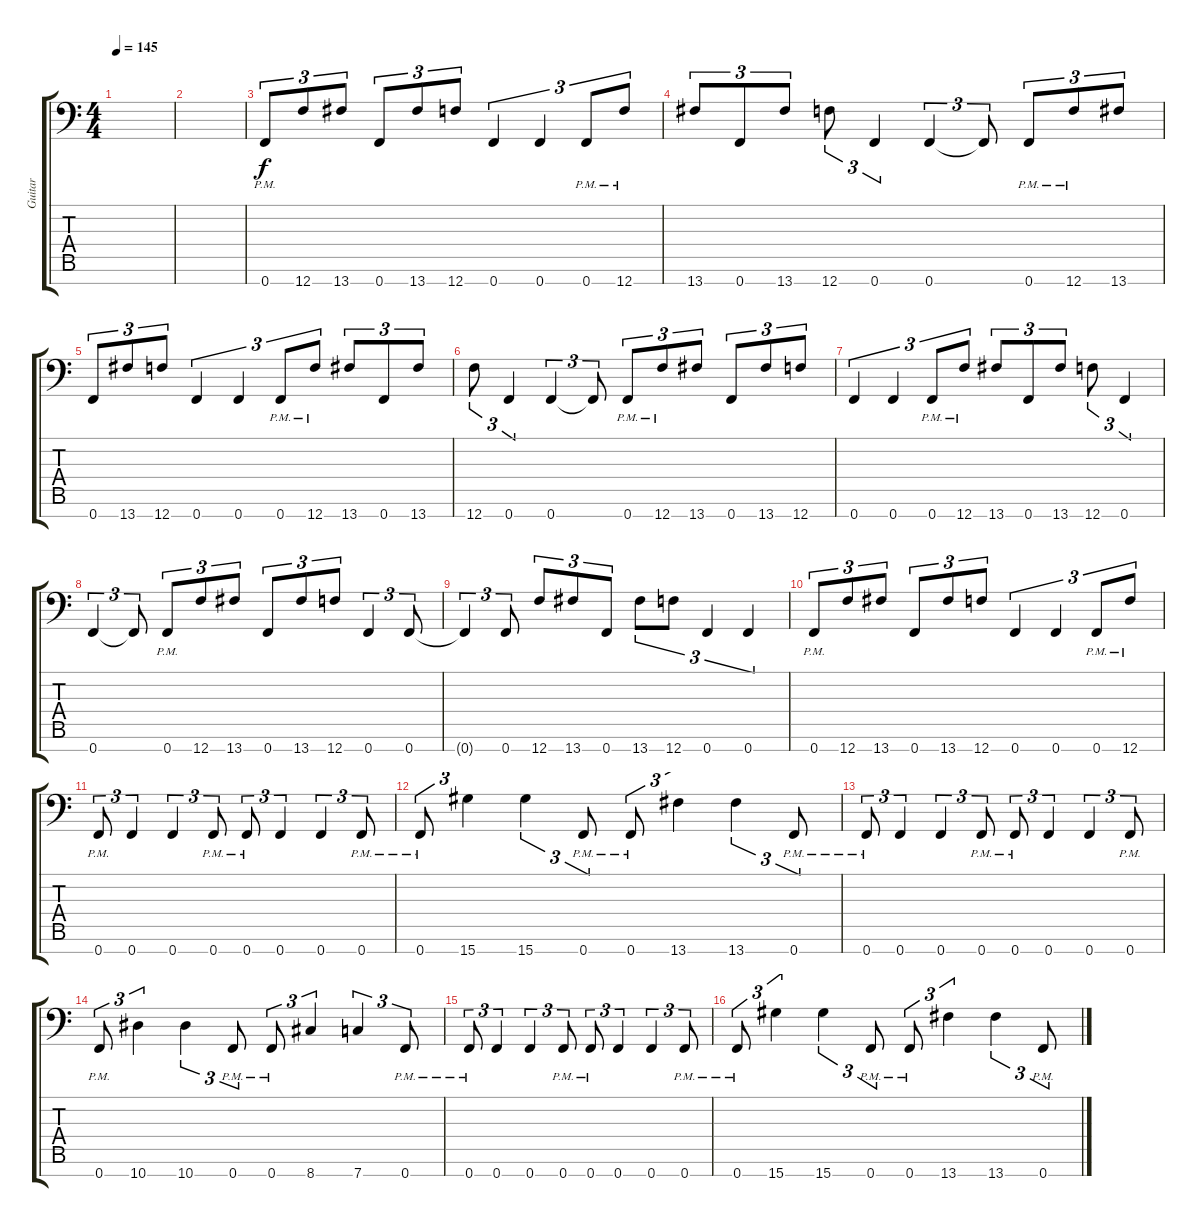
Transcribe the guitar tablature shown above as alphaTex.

\track ("Guitar" "Guitar") {instrument distortionguitar}
\staff {score tabs}
\tuning (Bb3 F3 Eb3 Bb2 F2 Bb1 F1) {hide}
\ts (4 4)
\tempo 145
\clef f4
\ks c
|
|
0.7{pm}.8{tu (3 2)} 12.7.8{tu (3 2)} 13.7.8{tu (3 2)} 0.7.8{tu (3 2)} 13.7.8{tu (3 2)} 12.7.8{tu (3 2)} 0.7.4{tu (3 2)} 0.7.4{tu (3 2)} 0.7{pm}.8{tu (3 2)} 12.7{pm}.8{tu (3 2)} |
13.7.8{tu (3 2)} 0.7.8{tu (3 2)} 13.7.8{tu (3 2)} 12.7.8{tu (3 2)} 0.7.4{tu (3 2)} 0.7.4{tu (3 2)} 0.7{t}.8{tu (3 2)} 0.7{pm}.8{tu (3 2)} 12.7{pm}.8{tu (3 2)} 13.7.8{tu (3 2)} |
0.7.8{tu (3 2)} 13.7.8{tu (3 2)} 12.7.8{tu (3 2)} 0.7.4{tu (3 2)} 0.7.4{tu (3 2)} 0.7{pm}.8{tu (3 2)} 12.7{pm}.8{tu (3 2)} 13.7.8{tu (3 2)} 0.7.8{tu (3 2)} 13.7.8{tu (3 2)} |
12.7.8{tu (3 2)} 0.7.4{tu (3 2)} 0.7.4{tu (3 2)} 0.7{t}.8{tu (3 2)} 0.7{pm}.8{tu (3 2)} 12.7{pm}.8{tu (3 2)} 13.7.8{tu (3 2)} 0.7.8{tu (3 2)} 13.7.8{tu (3 2)} 12.7.8{tu (3 2)} |
0.7.4{tu (3 2)} 0.7.4{tu (3 2)} 0.7{pm}.8{tu (3 2)} 12.7{pm}.8{tu (3 2)} 13.7.8{tu (3 2)} 0.7.8{tu (3 2)} 13.7.8{tu (3 2)} 12.7.8{tu (3 2)} 0.7.4{tu (3 2)} |
0.7.4{tu (3 2)} 0.7{t}.8{tu (3 2)} 0.7{pm}.8{tu (3 2)} 12.7.8{tu (3 2)} 13.7.8{tu (3 2)} 0.7.8{tu (3 2)} 13.7.8{tu (3 2)} 12.7.8{tu (3 2)} 0.7.4{tu (3 2)} 0.7.8{tu (3 2)} |
0.7{t}.4{tu (3 2)} 0.7.8{tu (3 2)} 12.7.8{tu (3 2)} 13.7.8{tu (3 2)} 0.7.8{tu (3 2)} 13.7.8{tu (3 2)} 12.7.8{tu (3 2)} 0.7.4{tu (3 2)} 0.7.4{tu (3 2)} |
0.7{pm}.8{tu (3 2)} 12.7.8{tu (3 2)} 13.7.8{tu (3 2)} 0.7.8{tu (3 2)} 13.7.8{tu (3 2)} 12.7.8{tu (3 2)} 0.7.4{tu (3 2)} 0.7.4{tu (3 2)} 0.7{pm}.8{tu (3 2)} 12.7{pm}.8{tu (3 2)} |
0.7{pm}.8{tu (3 2)} 0.7.4{tu (3 2)} 0.7.4{tu (3 2)} 0.7{pm}.8{tu (3 2)} 0.7{pm}.8{tu (3 2)} 0.7.4{tu (3 2)} 0.7.4{tu (3 2)} 0.7{pm}.8{tu (3 2)} |
0.7{pm}.8{tu (3 2)} 15.7.4{tu (3 2)} 15.7.4{tu (3 2)} 0.7{pm}.8{tu (3 2)} 0.7{pm}.8{tu (3 2)} 13.7.4{tu (3 2)} 13.7.4{tu (3 2)} 0.7{pm}.8{tu (3 2)} |
0.7{pm}.8{tu (3 2)} 0.7.4{tu (3 2)} 0.7.4{tu (3 2)} 0.7{pm}.8{tu (3 2)} 0.7{pm}.8{tu (3 2)} 0.7.4{tu (3 2)} 0.7.4{tu (3 2)} 0.7{pm}.8{tu (3 2)} |
0.7{pm}.8{tu (3 2)} 10.7.4{tu (3 2)} 10.7.4{tu (3 2)} 0.7{pm}.8{tu (3 2)} 0.7{pm}.8{tu (3 2)} 8.7.4{tu (3 2)} 7.7.4{tu (3 2)} 0.7{pm}.8{tu (3 2)} |
0.7{pm}.8{tu (3 2)} 0.7.4{tu (3 2)} 0.7.4{tu (3 2)} 0.7{pm}.8{tu (3 2)} 0.7{pm}.8{tu (3 2)} 0.7.4{tu (3 2)} 0.7.4{tu (3 2)} 0.7{pm}.8{tu (3 2)} |
0.7{pm}.8{tu (3 2)} 15.7.4{tu (3 2)} 15.7.4{tu (3 2)} 0.7{pm}.8{tu (3 2)} 0.7{pm}.8{tu (3 2)} 13.7.4{tu (3 2)} 13.7.4{tu (3 2)} 0.7{pm}.8{tu (3 2)}
